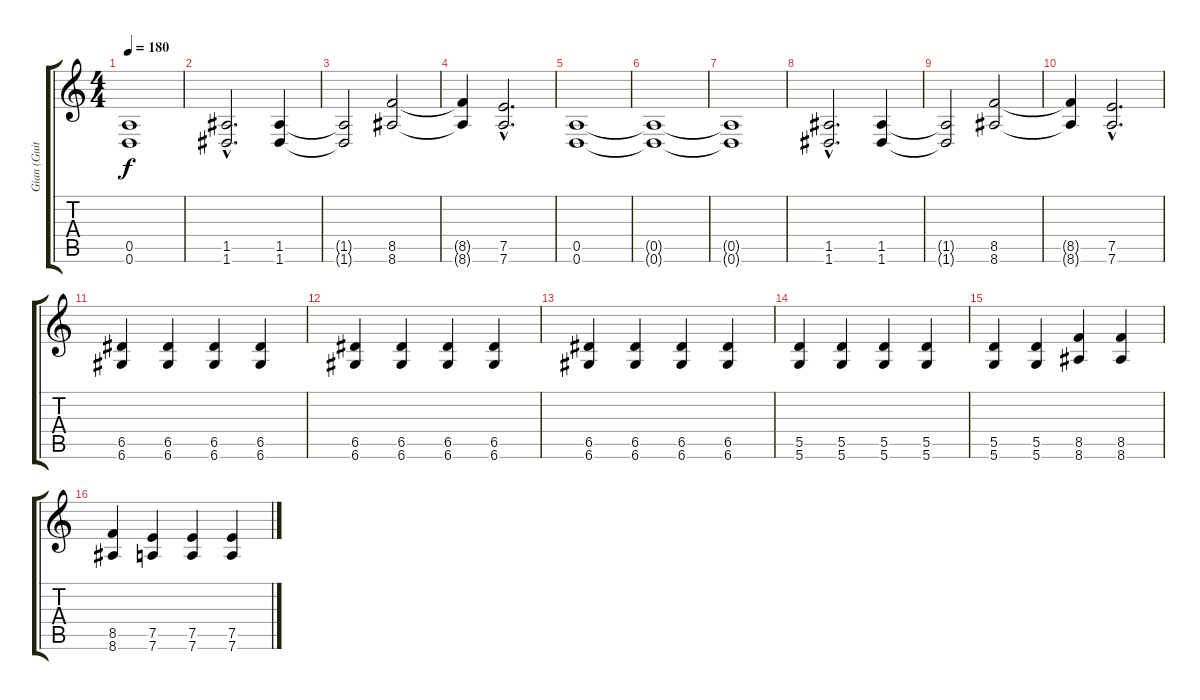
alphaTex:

\track ("Gian (Guitar)" "Gian (Guit") {instrument overdrivenguitar}
\staff {score tabs}
\tuning (E4 B3 G3 D3 A2 D2) {hide}
\ts (4 4)
\tempo 180
\clef g2
\ks c
(0.5{t} 0.6{t}).1{dy f} |
(1.5{hac} 1.6{hac}).2{d} (1.5 1.6).4 |
(1.5{t} 1.6{t}).2 (8.5 8.6).2 |
(8.5{t} 8.6{t}).4 (7.5{hac} 7.6{hac}).2{d} |
(0.5 0.6).1 |
(0.5{t} 0.6{t}).1 |
(0.5{t} 0.6{t}).1 |
(1.5{hac} 1.6{hac}).2{d} (1.5 1.6).4 |
(1.5{t} 1.6{t}).2 (8.5 8.6).2 |
(8.5{t} 8.6{t}).4 (7.5{hac} 7.6{hac}).2{d} |
(6.5 6.6).4 (6.5 6.6).4 (6.5 6.6).4 (6.5 6.6).4 |
(6.5 6.6).4 (6.5 6.6).4 (6.5 6.6).4 (6.5 6.6).4 |
(6.5 6.6).4 (6.5 6.6).4 (6.5 6.6).4 (6.5 6.6).4 |
(5.5 5.6).4 (5.5 5.6).4 (5.5 5.6).4 (5.5 5.6).4 |
(5.5 5.6).4 (5.5 5.6).4 (8.5 8.6).4 (8.5 8.6).4 |
(8.5 8.6).4 (7.5 7.6).4 (7.5 7.6).4 (7.5 7.6).4
